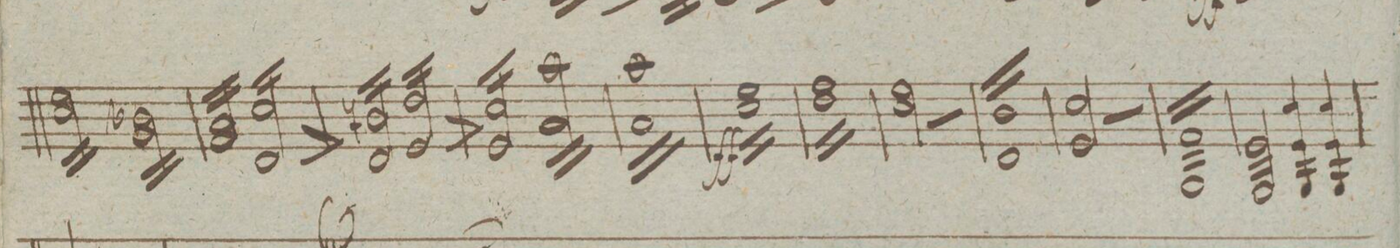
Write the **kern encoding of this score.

**kern	**dynam
*I"Violino 2do	*
*clefG2	*
*k[]	*
*met(c|)	*
*M2/2	*
16ee\ 16cc\LL	.
16ee\ 16cc\	.
16ee\ 16cc\	.
16ee\ 16cc\	.
16ee\ 16cc\	.
16ee\ 16cc\	.
16ee\ 16cc\	.
16ee\ 16cc\JJ	.
16b-X\ 16g\LL	.
16b-X\ 16g\	.
16b-X\ 16g\	.
16b-X\ 16g\	.
16b-X\ 16g\	.
16b-X\ 16g\	.
16b-X\ 16g\	.
16b-X\ 16g\JJ	.
=222	=222
16a/ 16f/LL	.
16a/ 16f/	.
16a/ 16f/	.
16a/ 16f/	.
16a/ 16f/	.
16a/ 16f/	.
16a/ 16f/	.
16a/ 16f/JJ	.
16cc/ 16d/LL	.
16cc/ 16d/	.
16cc/ 16d/	.
16cc/ 16d/	.
16cc/ 16d/	>
16cc/ 16d/	.
16cc/ 16d/	.
16cc/ 16d/JJ	.
=223	=223
16bn/ 16d/LL	.
16bn/ 16d/	.
16bn/ 16d/	.
16bn/ 16d/	]
16bn/ 16d/	.
16bn/ 16d/	.
16bn/ 16d/	.
16bn/ 16d/JJ	.
16dd/ 16e/LL	.
16dd/ 16e/	.
16dd/ 16e/	.
16dd/ 16e/	.
16dd/ 16e/	>
16dd/ 16e/	.
16dd/ 16e/	.
16dd/ 16e/JJ	.
=224	=224
16cc/ 16e/LL	.
16cc/ 16e/	.
16cc/ 16e/	.
16cc/ 16e/	]
16cc/ 16e/	.
16cc/ 16e/	.
16cc/ 16e/	.
16cc/ 16e/JJ	.
16aa\ 16a\LL	.
16aa\ 16a\	.
16aa\ 16a\	.
16aa\ 16a\	.
16aa\ 16a\	.
16aa\ 16a\	.
16aa\ 16a\	.
16aa\ 16a\JJ	.
=225	=225
16aa\ 16a\LL	.
16aa\ 16a\	.
16aa\ 16a\	.
16aa\ 16a\	.
16aa\ 16a\	.
16aa\ 16a\	.
16aa\ 16a\	.
16aa\ 16a\	.
16aa\ 16a\	.
16aa\ 16a\	.
16aa\ 16a\	.
16aa\ 16a\	.
16aa\ 16a\	.
16aa\ 16a\	.
16aa\ 16a\	.
16aa\ 16a\JJ	.
=226	=226
16ee\ 16cc\LL	ff
16ee\ 16cc\	.
16ee\ 16cc\	.
16ee\ 16cc\	.
16ee\ 16cc\	.
16ee\ 16cc\	.
16ee\ 16cc\	.
16ee\ 16cc\	.
16ee\ 16cc\	.
16ee\ 16cc\	.
16ee\ 16cc\	.
16ee\ 16cc\	.
16ee\ 16cc\	.
16ee\ 16cc\	.
16ee\ 16cc\	.
16ee\ 16cc\JJ	.
=227	=227
16ff\ 16dd\LL	.
16ff\ 16dd\	.
16ff\ 16dd\	.
16ff\ 16dd\	.
16ff\ 16dd\	.
16ff\ 16dd\	.
16ff\ 16dd\	.
16ff\ 16dd\	.
16ff\ 16dd\	.
16ff\ 16dd\	.
16ff\ 16dd\	.
16ff\ 16dd\	.
16ff\ 16dd\	.
16ff\ 16dd\	.
16ff\ 16dd\	.
16ff\ 16dd\JJ	.
*Xtremolo	*
=228	=228
2ee\ 2cc\	.
2r	.
=229	=229
*tremolo	*
16b/ 16d/LL	.
16b/ 16d/	.
16b/ 16d/	.
16b/ 16d/	.
16b/ 16d/	.
16b/ 16d/	.
16b/ 16d/	.
16b/ 16d/	.
16b/ 16d/	.
16b/ 16d/	.
16b/ 16d/	.
16b/ 16d/	.
16b/ 16d/	.
16b/ 16d/	.
16b/ 16d/	.
16b/ 16d/JJ	.
*Xtremolo	*
=230	=230
2cc/ 2e/	.
2r	.
=231	=231
*tremolo	*
16f/ 16G/LL	.
16f/ 16G/	.
16f/ 16G/	.
16f/ 16G/	.
16f/ 16G/	.
16f/ 16G/	.
16f/ 16G/	.
16f/ 16G/	.
16f/ 16G/	.
16f/ 16G/	.
16f/ 16G/	.
16f/ 16G/	.
16f/ 16G/	.
16f/ 16G/	.
16f/ 16G/	.
16f/ 16G/JJ	.
*Xtremolo	*
=232	=232
2e/ 2G/	.
4cc/ 4e/ 4G/	.
4cc/ 4e/ 4G/	.
=233	=233
*-	*-
